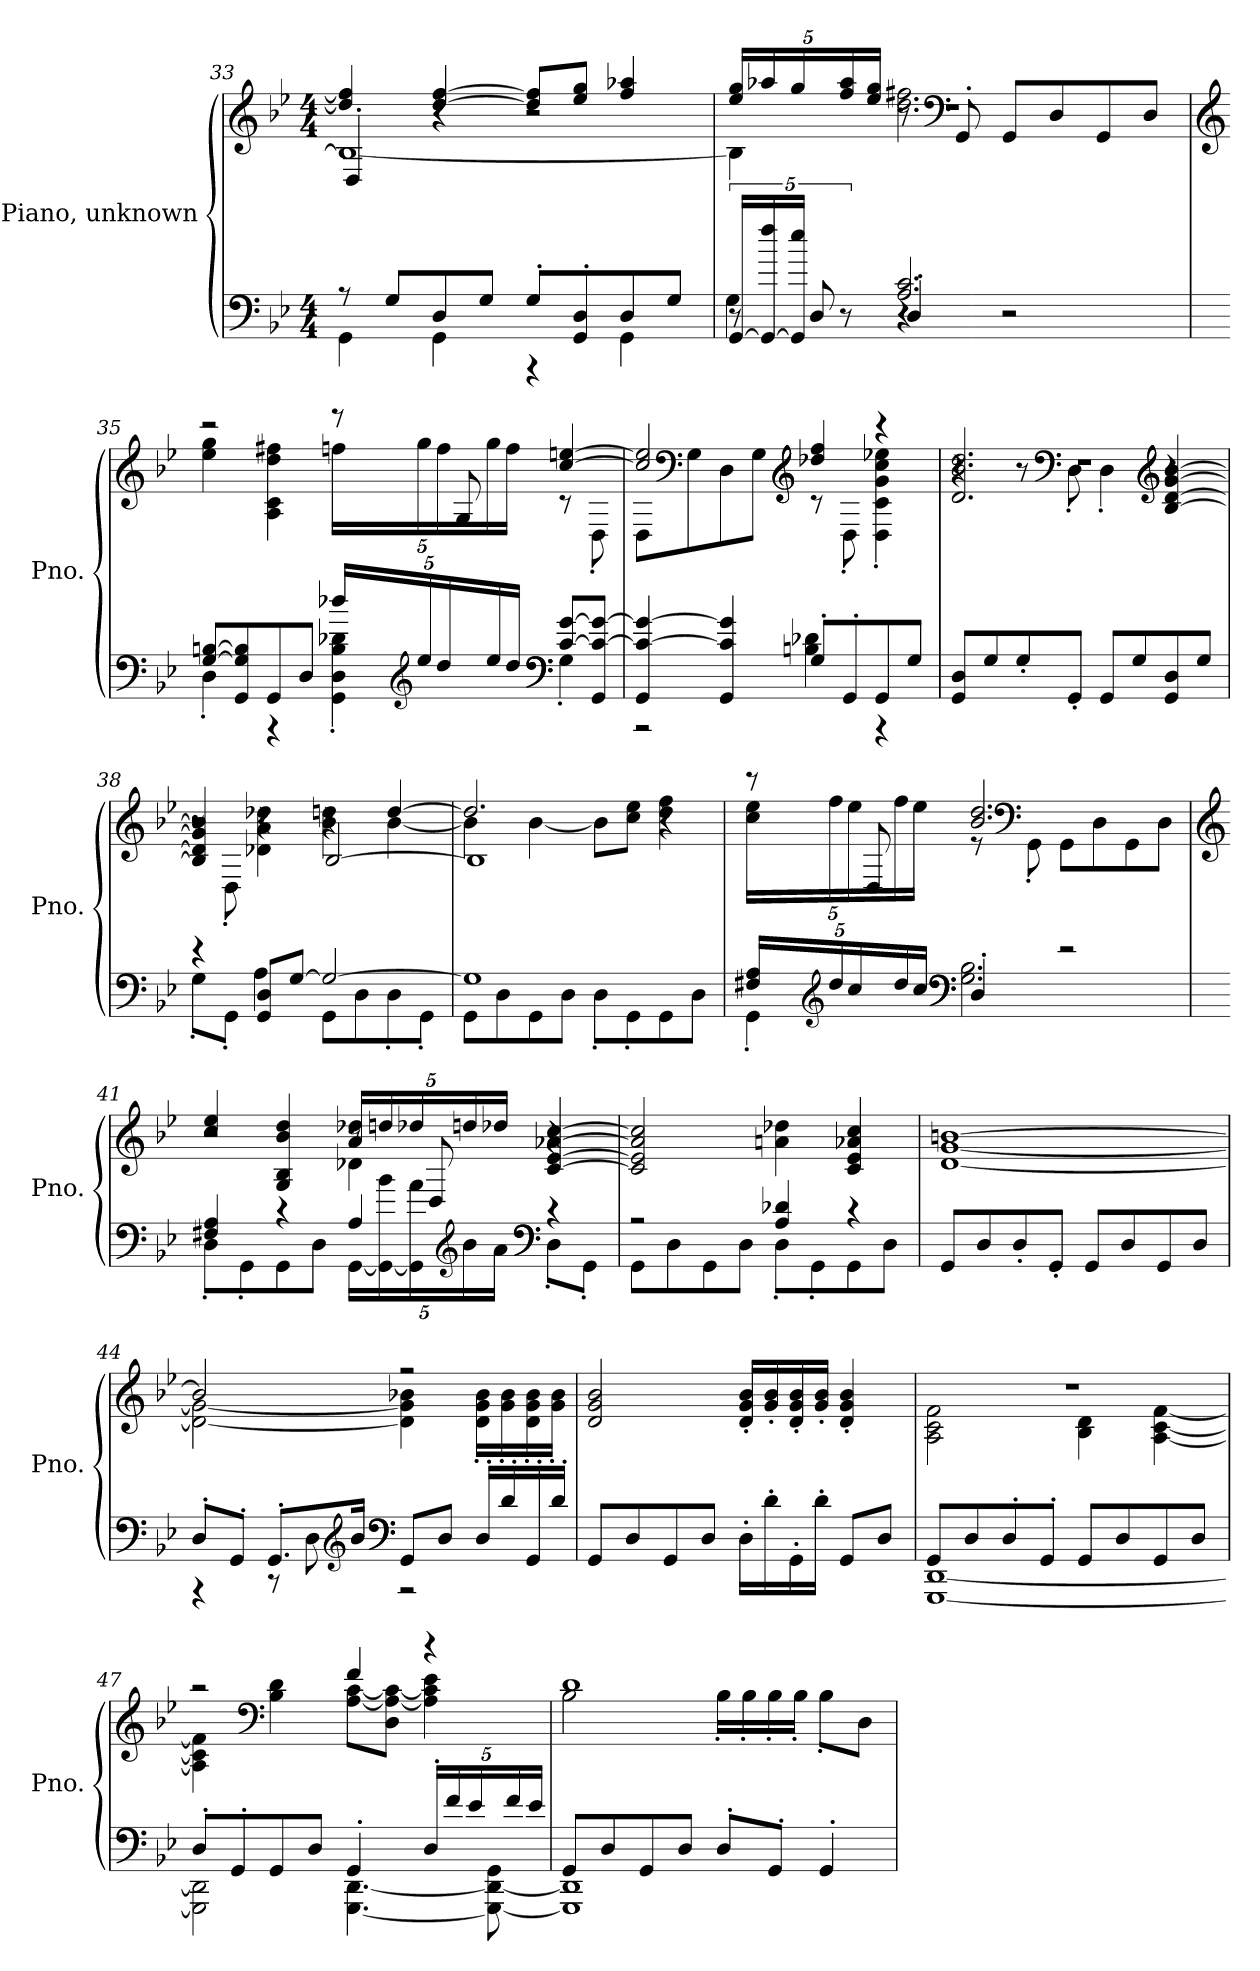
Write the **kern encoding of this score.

**kern	**kern
*part1	*part1
*staff2	*staff1
*I"Piano, unknown	*
*I'Pno.	*
!!LO:LB:g=z
*clefF4	*clefG2
*k[b-e-]	*k[b-e-]
*M4/4	*M4/4
=33	=33
*^	*^
*	*	*	*^
8r	4GG\	4dd/] 4ff/]	1B_	4D'/
8G/L	.	.	.	.
8D/	4GG\	4r	.	[4dd/ [4ff/
8G/J	.	.	.	.
8G'/L	4r	2r	.	8dd/] 8ff/]L
8GG/' 8D/'	.	.	.	8ee-/ 8gg/J
8D/	4GG\	.	.	4ff/ 4aa-X/
8G/J	.	.	.	.
=34	=34	=34	=34	=34
*	*^	*	*	*
*	*	*	*	*	*Xbrackettup
[20GG/LL	4G\	8r	1r	4B\]	20ee-/ 20gg/LL
20GG/_ 20ff/	.	.	.	.	20aa-X/
20GG/] 20ee-/JJ	.	.	.	.	20gg/
.	.	8D/	.	.	.
10r	.	.	.	.	20ff/ 20aa-/
.	.	.	.	.	20ee-/ 20gg/JJ
2.A/ 2.c/	4r	4D'/	.	2.dd\ 2.ff#X\	8r
*	*	*	*clefF4	*	*
.	.	.	.	.	8GG'/
.	2r	2r	.	.	8GG/L
.	.	.	.	.	8D/
.	.	.	.	.	8GG/
.	.	.	.	.	8D/J
*v	*v	*v	*	*	*
*	*v	*v	*v
!!LO:PB:g=z
=35	=35
*	*clefG2
*^	*^
[8G/ [8Bn/L	4D'\	2r	4ee-\ 4gg\
8GG/ 8G/] 8B/]	.	.	.
8GG/	4r	.	4A\ 4c\ 4dd\ 4ff#X\
8D/J	.	.	.
*Xbrackettup	*	*	*
20dd-X/LL	4GG\' 4D\' 4B\' 4d-X\'	8r	20ffn\LL
*clefG2	*	*	*
20ee-/	.	.	20gg\
20dd-/	.	.	20ff\
.	.	8G/	.
20ee-/	.	.	20gg\
20dd-/JJ	.	.	20ff\JJ
*clefF4	*	*	*
[8c/ [8g/L	4G'\	[4cc/ [4een/	8r
8GG/ 8c/_ 8g/_J	.	.	8D'\
=36	=36	=36	=36
4GG/ 4c/_ 4g/_	2r	2cc/] 2ee/]	8D\L
*	*	*clefF4	*
.	.	.	8G\
4GG/ 4c/] 4g/]	.	.	8D\
.	.	.	8G\J
*	*	*clefG2	*
8G'/L	4Bn\ 4d-X\	4dd-X/ 4ff/	8r
8GG'/	.	.	8D'\
8GG/	4r	4r	4D\' 4c\' 4g\' 4cc\' 4ee-X\'
8G/J	.	.	.
*v	*v	*	*
=37	=37	=37
*	*	*^
8GG/ 8D/L	1r	4r	2.d/ 2.b-/ 2.dd/
8G/	.	.	.
8G'/	.	8r	.
*	*clefF4	*	*
8GG'/J	.	8D'\	.
8GG/L	.	4D'\	.
8G/	.	.	.
*	*clefG2	*	*
8GG/ 8D/	.	4r	[4B-/ [4d/ [4g/ [4b-/
8G/J	.	.	.
!!LO:LB:g=z	!!	!!
=38	=38	=38	=38
*^	*	*	*
4r	8G'\L	2r	8r	4B-/] 4d/] 4g/] 4b-/]
.	8GG'\J	.	8D'\	.
8GG/ 8D/L	4A\	.	4d-X\ 4a\ 4dd-X\	4r
[8G/J	.	.	.	.
2G/_	8GG\L	4r	4b-\ 4ddn\	[2B-/
.	8D\	.	.	.
.	8D'\	[4dd/	[4b-\	.
.	8GG'\J	.	.	.
=39	=39	=39	=39	=39
1G]	8GG\L	2.dd/]	4b-\]	1B-]
.	8D\	.	.	.
.	8GG\	.	[4b-\	.
.	8D\J	.	.	.
.	8D'\L	.	8b-\L]	.
.	8GG'\	.	8cc\ 8ee-\J	.
.	8GG\	4r	4dd\ 4ff\	.
.	8D\J	.	.	.
*	*	*	*v	*v
=40	=40	=40	=40
20F#X/ 20A/LL	4GG'\	8r	20cc\ 20ee-\LL
*clefG2	*	*	*
20dd/	.	.	20ff\
20cc/	.	.	20ee-\
.	.	8D/	.
20dd/	.	.	20ff\
20cc/JJ	.	.	20ee-\JJ
*clefF4	*	*	*
4D'/	2.G\ 2.B-\	2.b-/ 2.dd/	8r
*	*	*clefF4	*
.	.	.	8GG'\
2r	.	.	8GG\L
.	.	.	8D\
.	.	.	8GG\
.	.	.	8D\J
*	*	*v	*v
!!LO:LB:g=z
=41	=41	=41
*	*	*clefG2
*	*	*^
*	*	*	*^
4F#X/ 4A/	8D'\L	4cc/ 4ee-/	2r	2r
.	8GG'\	.	.	.
4r	8GG\	4G/ 4B-/ 4b-/ 4dd/	.	.
.	8D\J	.	.	.
4A/	[20GG\LL	20a/ 20dd-X/LL	4d-X\	8r
.	20GG\_ 20b-\	20ddn/	.	.
.	20GG\] 20a\	20dd-X/	.	.
.	.	.	.	8D/
*clefG2	*	*	*	*
.	20b-\	20ddn/	.	.
.	20a\JJ	20dd-X/JJ	.	.
*clefF4	*	*	*	*
4r	8D'\L	[4c/ [4e-/ [4a-X/ [4cc/	4r	4r
.	8GG'\J	.	.	.
*	*	*v	*v	*v
=42	=42	=42
2r	8GG\L	2c/] 2e-/] 2a-/] 2cc/]
.	8D\	.
.	8GG\	.
.	8D\J	.
4A/ 4d-X/	8D'\L	4an\ 4dd-X\
.	8GG'\	.
4r	8GG\	4c/ 4e-/ 4a-X/ 4cc/
.	8D\J	.
*v	*v	*
=43	=43
*	*^
8GG/L	[1bn	[1d [1g
8D/	.	.
8D'/	.	.
8GG'/J	.	.
8GG/L	.	.
8D/	.	.
8GG/	.	.
8D/J	.	.
!!LO:LB:g=z	!!
=44	=44	=44
*^	*	*
8D'/L	4r	2b/]	2d\_ 2g\_
8GG'/J	.	.	.
8.GG'/L	8r	.	.
.	8D\	.	.
*clefG2	*	*	*
16b-/Jk	.	.	.
*clefF4	*	*	*
8GG/L	2r	2r	4d\] 4g\] 4b-X\
8D/J	.	.	.
16D'/LL	.	.	16d\' 16g\' 16b-\'LL
16d'/	.	.	16g\' 16b-\'
16GG'/	.	.	16d\' 16g\' 16b-\'
16d'/JJ	.	.	16g\' 16b-\'JJ
*v	*v	*	*
*	*v	*v
=45	=45
8GG/L	2d/ 2g/ 2b-/
8D/	.
8GG/	.
8D/J	.
16D'\LL	16d/' 16g/' 16b-/'LL
16d'\	16g/' 16b-/'
16GG'\	16d/' 16g/' 16b-/'
16d'\JJ	16g/' 16b-/'JJ
8GG/L	4d/' 4g/' 4b-/'
8D/J	.
=46	=46
*^	*^
8GG/L	[1GGG [1DD	1r	2A\ 2c\ 2f\
8D/	.	.	.
8D'/	.	.	.
8GG'/J	.	.	.
8GG/L	.	.	4B-\ 4d\
8D/	.	.	.
8GG/	.	.	[4A\ [4c\ [4f\
8D/J	.	.	.
!!LO:LB:g=z	!!
=47	=47	=47	=47
8D'/L	2GGG\] 2DD\]	2r	4A\] 4c\] 4f\]
8GG'/	.	.	.
*	*	*clefF4	*
8GG/	.	.	4B-\ 4d\
8D/J	.	.	.
4GG'/	[4.GGG\ [4.DD\	4f/	[8A\ [8c\L
.	.	.	8D\ 8A\_ 8c\_J
20D'/LL	.	4r	4A\] 4c\] 4e-\
20f/	.	.	.
20e-/	.	.	.
.	8GGG\_ 8DD\_ 8GG\	.	.
20f/	.	.	.
20e-/JJ	.	.	.
=48	=48	=48	=48
8GG/L	1GGG] 1DD]	1d	2B-\
8D/	.	.	.
8GG/	.	.	.
8D/J	.	.	.
8D'/L	.	.	16B-'\LL
.	.	.	16B-'\
8GG'/J	.	.	16B-'\
.	.	.	16B-'\JJ
4GG'/	.	.	8B-'\L
.	.	.	8D\J
*v	*v	*	*
*	*v	*v
=	=
*-	*-
